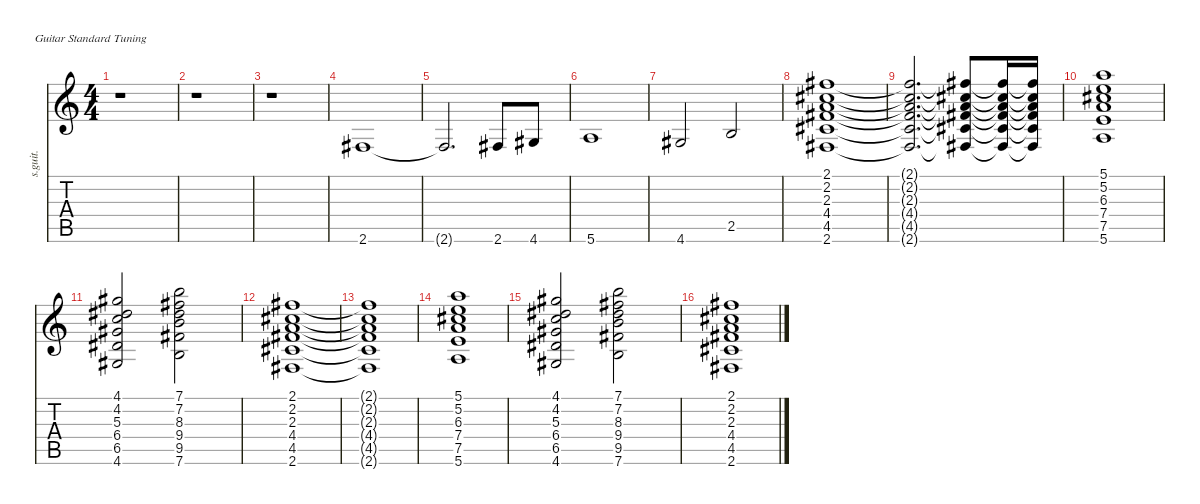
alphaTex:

\defaultSystemsLayout 4
\hideDynamics
\bracketExtendMode nobrackets
\track ("" "s.guit.") {instrument distortionguitar}
\staff {score tabs}
\tuning (E4 B3 G3 D3 A2 E2)
\ts (4 4)
\tempo (180 hide)
\clef g2
\ks c
r.1{dy f} |
r.1 |
r.1 |
2.6{acc #}.1 |
2.6{t acc #}.2{d} 2.6{acc #}.8 4.6{acc #}.8 |
5.6.1 |
4.6{acc #}.2 2.5.2 |
(2.1{acc #} 2.2{acc #} 2.3 4.4{acc #} 4.5{acc #} 2.6{acc #}).1 |
(2.1{t acc #} 2.2{t acc #} 2.3{t} 4.4{t acc #} 4.5{t acc #} 2.6{t acc #}).2{d} (2.1{t acc #} 2.2{t acc #} 2.3{t} 4.4{t acc #} 4.5{t acc #} 2.6{t acc #}).8 (2.1{t acc #} 2.2{t acc #} 2.3{t} 4.4{t acc #} 4.5{t acc #} 2.6{t acc #}).16 (2.1{t acc #} 2.2{t acc #} 2.3{t} 4.4{t acc #} 4.5{t acc #} 2.6{t acc #}).16 |
(5.1 5.2 6.3{acc #} 7.4 7.5 5.6).1 |
(4.1{acc #} 4.2{acc #} 5.3 6.4{acc #} 6.5{acc #} 4.6{acc #}).2 (7.1 7.2{acc #} 8.3{acc #} 9.4 9.5{acc #} 7.6).2 |
(2.1{acc #} 2.2{acc #} 2.3 4.4{acc #} 4.5{acc #} 2.6{acc #}).1 |
(2.1{t acc #} 2.2{t acc #} 2.3{t} 4.4{t acc #} 4.5{t acc #} 2.6{t acc #}).1 |
(5.1 5.2 6.3{acc #} 7.4 7.5 5.6).1 |
(4.1{acc #} 4.2{acc #} 5.3 6.4{acc #} 6.5{acc #} 4.6{acc #}).2 (7.1 7.2{acc #} 8.3{acc #} 9.4 9.5{acc #} 7.6).2 |
(2.1{acc #} 2.2{acc #} 2.3 4.4{acc #} 4.5{acc #} 2.6{acc #}).1
